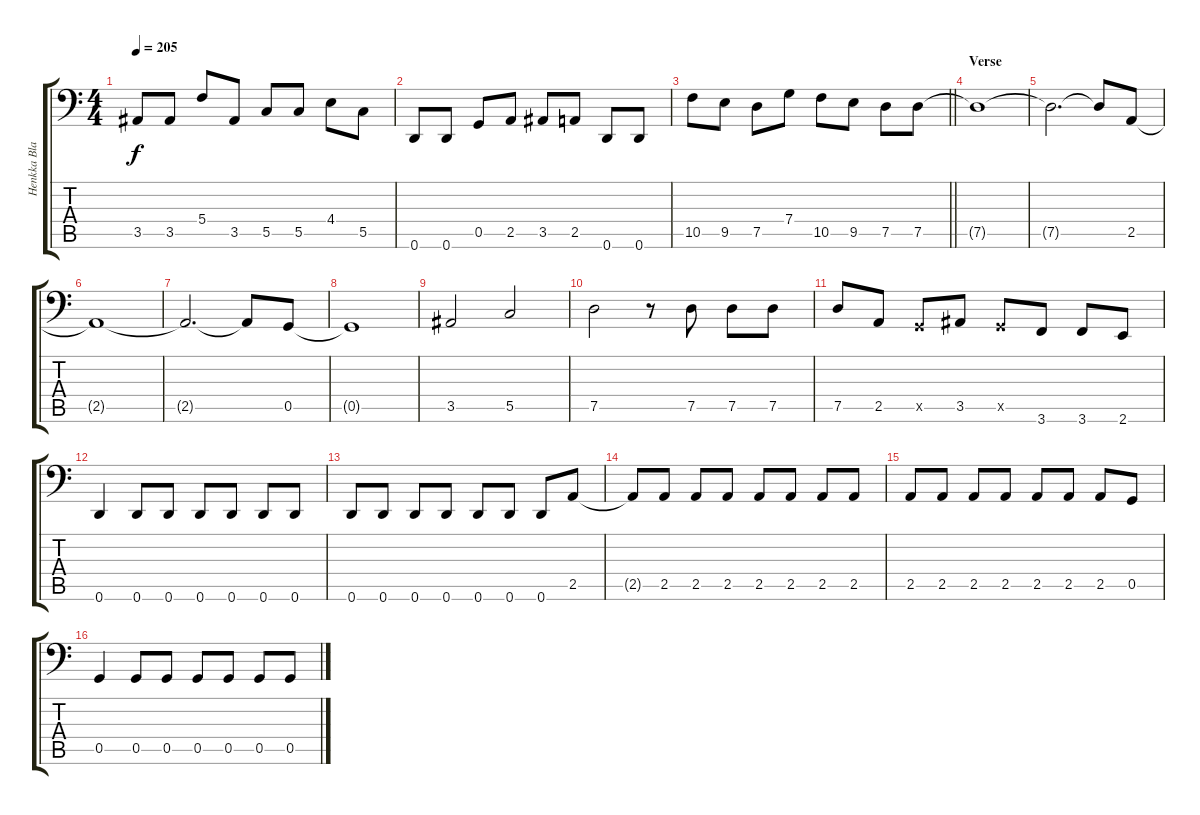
\track ("Henkka Blacksmith" "Henkka Bla") {instrument electricbasspick}
\staff {score tabs}
\tuning (D3 A2 F2 C2 G1 D1) {hide}
\ts (4 4)
\tempo 205
\clef f4
\ks c
3.5.8{dy f} 3.5.8 5.4.8 3.5.8 5.5.8 5.5.8 4.4.8 5.5.8 |
0.6.8 0.6.8 0.5.8 2.5.8 3.5.8 2.5.8 0.6.8 0.6.8 |
\barLineRight lightlight
10.5.8 9.5.8 7.5.8 7.4.8 10.5.8 9.5.8 7.5.8 7.5.8 |
\section ("" "Verse")
7.5{t}.1 |
7.5{t}.2{d} 7.5{t}.8 2.5.8 |
2.5{t}.1 |
2.5{t}.2{d} 2.5{t}.8 0.5.8 |
0.5{t}.1 |
3.5.2 5.5.2 |
7.5.2 r.8 7.5.8 7.5.8 7.5.8 |
7.5.8 2.5.8 0.5{x}.8 3.5.8 0.5{x}.8 3.6.8 3.6.8 2.6.8 |
0.6.4 0.6.8 0.6.8 0.6.8 0.6.8 0.6.8 0.6.8 |
0.6.8 0.6.8 0.6.8 0.6.8 0.6.8 0.6.8 0.6.8 2.5.8 |
2.5{t}.8 2.5.8 2.5.8 2.5.8 2.5.8 2.5.8 2.5.8 2.5.8 |
2.5.8 2.5.8 2.5.8 2.5.8 2.5.8 2.5.8 2.5.8 0.5.8 |
0.5.4 0.5.8 0.5.8 0.5.8 0.5.8 0.5.8 0.5.8
